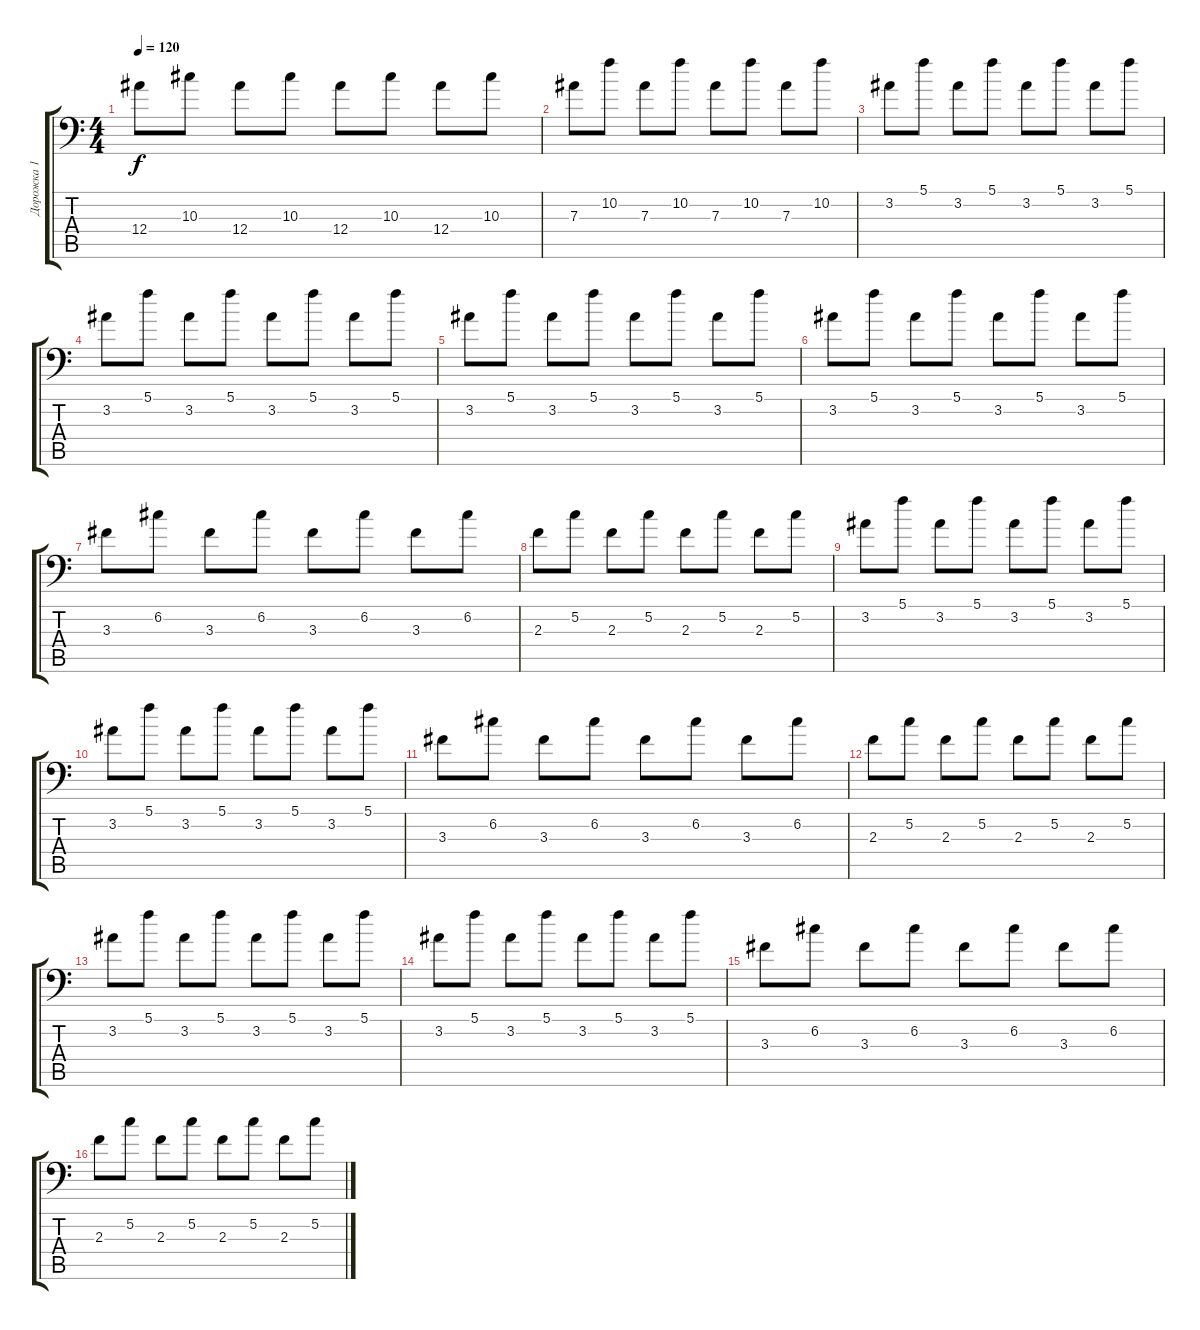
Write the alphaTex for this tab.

\track ("Дорожка 1" "Дорожка 1") {instrument distortionguitar}
\staff {score tabs}
\tuning (C4 G3 Eb3 Bb2 F2 Bb1) {hide}
\ts (4 4)
\tempo 120
\clef f4
\ks c
12.4.8{dy f} 10.3.8 12.4.8 10.3.8 12.4.8 10.3.8 12.4.8 10.3.8 |
7.3.8 10.2.8 7.3.8 10.2.8 7.3.8 10.2.8 7.3.8 10.2.8 |
3.2.8 5.1.8 3.2.8 5.1.8 3.2.8 5.1.8 3.2.8 5.1.8 |
3.2.8 5.1.8 3.2.8 5.1.8 3.2.8 5.1.8 3.2.8 5.1.8 |
3.2.8{volume 16} 5.1.8 3.2.8 5.1.8 3.2.8 5.1.8 3.2.8 5.1.8 |
3.2.8 5.1.8 3.2.8 5.1.8 3.2.8 5.1.8 3.2.8 5.1.8 |
3.3.8 6.2.8 3.3.8 6.2.8 3.3.8 6.2.8 3.3.8 6.2.8 |
2.3.8 5.2.8 2.3.8 5.2.8 2.3.8 5.2.8 2.3.8 5.2.8 |
3.2.8{volume 16} 5.1.8 3.2.8 5.1.8 3.2.8 5.1.8 3.2.8 5.1.8 |
3.2.8 5.1.8 3.2.8 5.1.8 3.2.8 5.1.8 3.2.8 5.1.8 |
3.3.8 6.2.8 3.3.8 6.2.8 3.3.8 6.2.8 3.3.8 6.2.8 |
2.3.8 5.2.8 2.3.8 5.2.8 2.3.8 5.2.8 2.3.8 5.2.8 |
3.2.8{volume 16} 5.1.8{volume 16} 3.2.8 5.1.8 3.2.8 5.1.8 3.2.8 5.1.8 |
3.2.8 5.1.8 3.2.8 5.1.8 3.2.8 5.1.8 3.2.8 5.1.8 |
3.3.8 6.2.8 3.3.8 6.2.8 3.3.8 6.2.8 3.3.8 6.2.8 |
2.3.8 5.2.8 2.3.8 5.2.8 2.3.8 5.2.8 2.3.8 5.2.8
